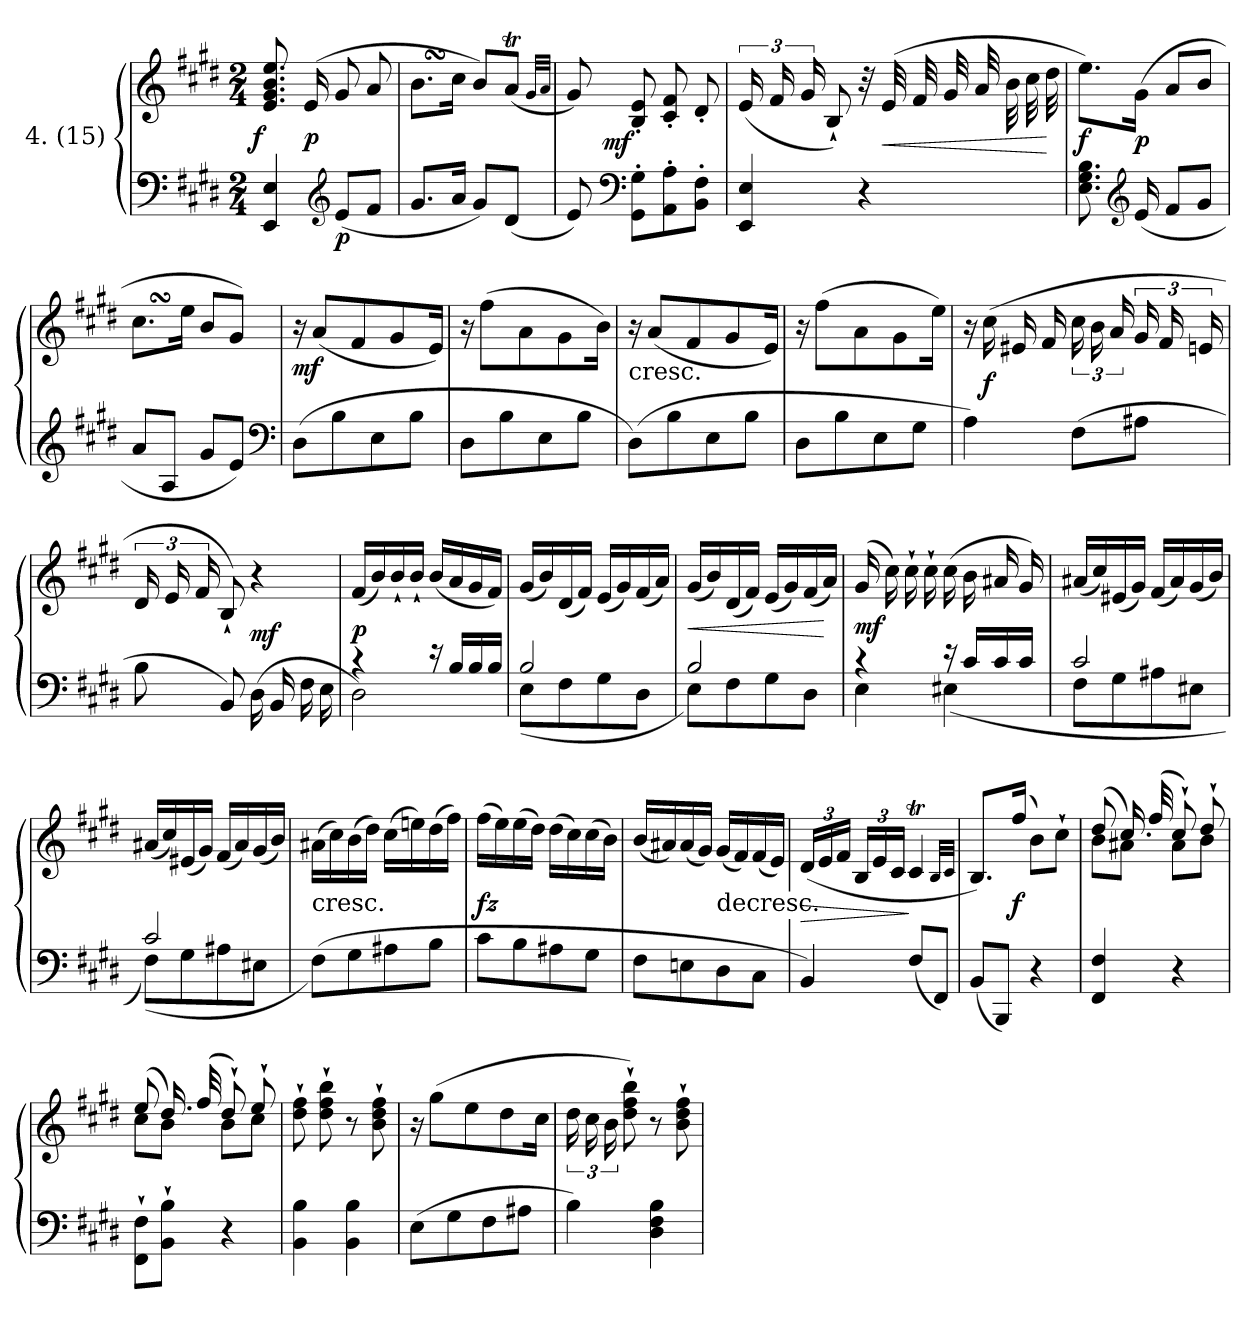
**kern	**kern	**dynam
*part1	*part1	*part1
*staff2	*staff1	*staff1/2
*I"4. (15)	*	*
*clefF4	*clefG2	*
*k[f#c#g#d#]	*k[f#c#g#d#]	*
*E:	*E:	*
*M2/4	*M2/4	*
*MM100	*MM100	*
=	=	=
!	!	!LO:DY:rj
4EE 4E	8.e 8.g# 8.b 8.ee	f
.	(16e	p
*clefG2	*	*
!	!	!LO:DY:b=2
(8eL	8g#	p
8f#J	8a	.
=	=	=
8.g#L	8.bSSSL	.
16aJk	16cc#Jk	.
8g#L)	8bL)	.
(8d#J	(8aTJ	.
.	32qg#LLL	.
.	32qaJJJ	.
=	=	=
8e)	8g#)	.
*clefF4	*	*
!	!	!LO:DY:rj
8GG#' 8G#'L	8B' 8e'	mf
8AA' 8A'	8c#' 8f#'	.
8BB' 8F#'J	8d#'	.
=	=	=
4EE 4E	(24e	.
.	24f#	.
.	24g#	.
.	8B`)	.
4r	32r	.
.	(32e	<
.	32f#	.
.	32g#	.
.	32a	.
.	32b	.
.	32cc#	.
.	32dd#	[
=	=	=
8.E 8.G# 8.B	8.eeL)	f
*clefG2	*	*
(16e	(16g#Jk	p
8f#L	8aL	.
8g#J	8bJ	.
=	=	=
8aL	8.cc#SSSL	.
8AJ	.	.
.	16eeJk	.
8g#L	8bL	.
8eJ)	8g#J)	.
*clefF4	*	*
=	=	=
(8D#L	16r	mf
.	(8aL	.
8B	.	.
.	8f#	.
8E	.	.
.	8g#	.
8BJ	.	.
.	16eJk)	.
=	=	=
8D#L	16r	.
.	(8ff#L	.
8B	.	.
.	8a	.
8E	.	.
.	8g#	.
8BJ	.	.
.	16bJk)	.
=	=	=
!	!LO:TX:c:t=cresc.	!
(8D#L)	16r	.
.	(8aL	.
8B	.	.
.	8f#	.
8E	.	.
.	8g#	.
8BJ	.	.
.	16eJk)	.
=	=	=
8D#L	16r	.
.	(8ff#L	.
8B	.	.
.	8a	.
8E	.	.
.	8g#	.
8G#J	.	.
.	16eeJk)	.
=	=	=
4A)	16r	.
.	(16cc#	f
.	16e#X	.
.	16f#	.
(8F#L	24cc#	.
.	24b	.
.	24a	.
8A#XJ	24g#	.
.	24f#	.
.	24en	.
=	=	=
8B	24d#	.
.	24e	.
.	24f#	.
8BB)	8B`)	.
(16D#	4r	mf
16BB	.	.
16F#	.	.
16E	.	.
=	=	=
*^	*	*
4rc	2D#)	(16f#LL	p
.	.	16b)	.
.	.	16b`	.
.	.	16b`JJ	.
16re	.	(16bLL	.
16BLL	.	16a	.
16B	.	16g#	.
16BJJ	.	16f#JJ)	.
=	=	=	=
2B	(8EL	(16g#LL	.
.	.	16b)	.
.	8F#	(16d#	.
.	.	16f#JJ)	.
.	8G#	(16eLL	.
.	.	16g#)	.
.	8D#J	(16f#	.
.	.	16aJJ)	.
=	=	=	=
2B	8EL)	(16g#LL	<
.	.	16b)	.
.	8F#	(16d#	.
.	.	16f#JJ)	.
.	8G#	(16eLL	.
.	.	16g#)	.
.	8D#J	(16f#	.
.	.	16aJJ)	[
=	=	=	=
4r	4E	(16g#	mf
.	.	16cc#)	.
.	.	16cc#`	.
.	.	16cc#`	.
16re	(4E#X	(16cc#	.
16c#LL	.	16b	.
16c#	.	16a#X	.
16c#JJ	.	16g#)	.
=	=	=	=
2c#	8F#L	(16a#XLL	.
.	.	16cc#)	.
.	8G#	(16e#X	.
.	.	16g#JJ)	.
.	8A#X	(16f#LL	.
.	.	16a#)	.
.	8E#XJ	(16g#	.
.	.	16bJJ)	.
=	=	=	=
2c#	(8F#L)	(16a#XLL	.
.	.	16cc#)	.
.	8G#	(16e#X	.
.	.	16g#JJ)	.
.	8A#X	(16f#LL	.
.	.	16a#)	.
.	8E#XJ	(16g#	.
.	.	16bJJ)	.
*v	*v	*	*
=	=	=
!	!LO:TX:c:t=cresc.	!
(8F#L)	(16a#XLL	.
.	16cc#)	.
8G#	(16b	.
.	16dd#JJ)	.
8A#X	(16cc#LL	.
.	16een)	.
8BJ	(16dd#	.
.	16ff#JJ)	.
=	=	=
8c#L	(16ff#LL	fz
.	16ee)	.
8B	(16ee	.
.	16dd#JJ)	.
8A#X	(16dd#LL	.
.	16cc#)	.
8G#J	(16cc#	.
.	16bJJ)	.
=	=	=
8F#L	(16bLL	.
.	16a#X)	.
8En	(16a#	.
.	16g#JJ)	.
!	!LO:TX:c:t=decresc.	!
8D#	(16g#LL	.
.	16f#)	.
8C#J	(16f#	.
.	16eJJ)	.
=	=	=
4BB)	(24d#LL	>
.	24e	.
.	24f#JJ	.
.	24BLL	.
.	24e	.
.	24c#JJ	.
(8F#L	4c#T	]
8FF#J)	.	.
.	32qBLLL	.
.	32qc#JJJ	.
=	=	=
(8BBL	8.BL)	.
8BBBJ)	.	.
.	(16ff#Jk	f
4r	8bL)	.
.	8cc#`J	.
=	=	=
*	*^	*
4FF# 4F#	(8dd#	8bL	.
.	16.cc#)	8a#XJ	.
.	(32ff#	.	.
4r	8cc#`)	8a#L	.
.	8dd#`	8bJ	.
=	=	=	=
8FF#` 8F#`L	(8ee	8cc#L	.
8BB` 8B`J	16.dd#)	8bJ	.
.	(32ff#	.	.
4r	8dd#`)	8bL	.
.	8ee`	8cc#J	.
*	*v	*v	*
=	=	=
4BB 4B	8dd#` 8ff#`	.
.	8dd#` 8ff#` 8bb`	.
4BB 4B	8r	.
.	8b` 8dd#` 8ff#`	.
=	=	=
(8EL	16r	.
.	(8gg#L	.
8G#	.	.
.	8ee	.
8F#	.	.
.	8dd#	.
8A#XJ	.	.
.	16cc#Jk	.
=	=	=
4B)	24dd#	.
.	24cc#	.
.	24b	.
.	8dd#` 8ff#` 8bb`)	.
4D# 4F# 4B	8r	.
.	8b` 8dd#` 8ff#`	.
=	=	=
*-	*-	*-
